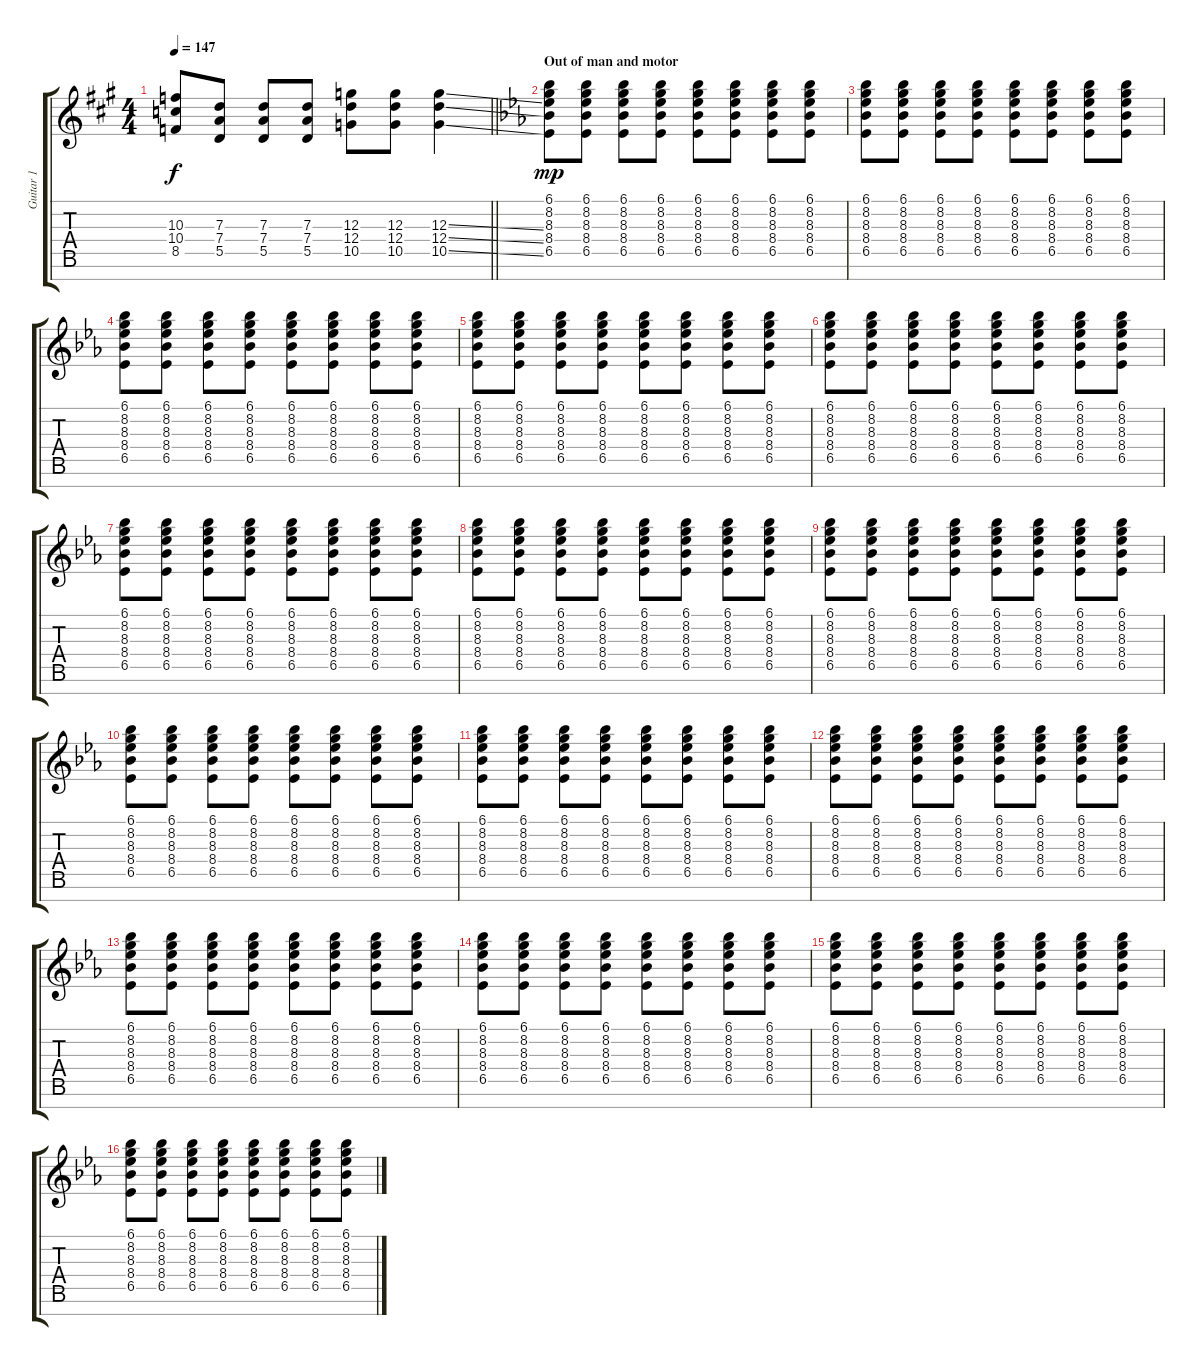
\track ("Guitar 1" "Guitar 1") {instrument distortionguitar}
\staff {score tabs}
\tuning (E4 B3 G3 D3 A2 E2 B1) {hide}
\ts (4 4)
\tempo 147
\clef g2
\barLineRight lightlight
\ks a
(10.3{t} 10.4{t} 8.5{t}).8{dy f} (7.3 7.4 5.5).8 (7.3 7.4 5.5).8 (7.3 7.4 5.5).8 (12.3 12.4 10.5).8 (12.3 12.4 10.5).8 (12.3{ss} 12.4{ss} 10.5{ss}).4 |
\section ("" "Out of man and motor")
\ks eb
(6.1 8.2 8.3 8.4 6.5).8{dy mp} (6.1 8.2 8.3 8.4 6.5).8 (6.1 8.2 8.3 8.4 6.5).8 (6.1 8.2 8.3 8.4 6.5).8 (6.1 8.2 8.3 8.4 6.5).8 (6.1 8.2 8.3 8.4 6.5).8 (6.1 8.2 8.3 8.4 6.5).8 (6.1 8.2 8.3 8.4 6.5).8 |
(6.1 8.2 8.3 8.4 6.5).8 (6.1 8.2 8.3 8.4 6.5).8 (6.1 8.2 8.3 8.4 6.5).8 (6.1 8.2 8.3 8.4 6.5).8 (6.1 8.2 8.3 8.4 6.5).8 (6.1 8.2 8.3 8.4 6.5).8 (6.1 8.2 8.3 8.4 6.5).8 (6.1 8.2 8.3 8.4 6.5).8 |
(6.1 8.2 8.3 8.4 6.5).8 (6.1 8.2 8.3 8.4 6.5).8 (6.1 8.2 8.3 8.4 6.5).8 (6.1 8.2 8.3 8.4 6.5).8 (6.1 8.2 8.3 8.4 6.5).8 (6.1 8.2 8.3 8.4 6.5).8 (6.1 8.2 8.3 8.4 6.5).8 (6.1 8.2 8.3 8.4 6.5).8 |
(6.1 8.2 8.3 8.4 6.5).8 (6.1 8.2 8.3 8.4 6.5).8 (6.1 8.2 8.3 8.4 6.5).8 (6.1 8.2 8.3 8.4 6.5).8 (6.1 8.2 8.3 8.4 6.5).8 (6.1 8.2 8.3 8.4 6.5).8 (6.1 8.2 8.3 8.4 6.5).8 (6.1 8.2 8.3 8.4 6.5).8 |
(6.1 8.2 8.3 8.4 6.5).8 (6.1 8.2 8.3 8.4 6.5).8 (6.1 8.2 8.3 8.4 6.5).8 (6.1 8.2 8.3 8.4 6.5).8 (6.1 8.2 8.3 8.4 6.5).8 (6.1 8.2 8.3 8.4 6.5).8 (6.1 8.2 8.3 8.4 6.5).8 (6.1 8.2 8.3 8.4 6.5).8 |
(6.1 8.2 8.3 8.4 6.5).8 (6.1 8.2 8.3 8.4 6.5).8 (6.1 8.2 8.3 8.4 6.5).8 (6.1 8.2 8.3 8.4 6.5).8 (6.1 8.2 8.3 8.4 6.5).8 (6.1 8.2 8.3 8.4 6.5).8 (6.1 8.2 8.3 8.4 6.5).8 (6.1 8.2 8.3 8.4 6.5).8 |
(6.1 8.2 8.3 8.4 6.5).8 (6.1 8.2 8.3 8.4 6.5).8 (6.1 8.2 8.3 8.4 6.5).8 (6.1 8.2 8.3 8.4 6.5).8 (6.1 8.2 8.3 8.4 6.5).8 (6.1 8.2 8.3 8.4 6.5).8 (6.1 8.2 8.3 8.4 6.5).8 (6.1 8.2 8.3 8.4 6.5).8 |
(6.1 8.2 8.3 8.4 6.5).8 (6.1 8.2 8.3 8.4 6.5).8 (6.1 8.2 8.3 8.4 6.5).8 (6.1 8.2 8.3 8.4 6.5).8 (6.1 8.2 8.3 8.4 6.5).8 (6.1 8.2 8.3 8.4 6.5).8 (6.1 8.2 8.3 8.4 6.5).8 (6.1 8.2 8.3 8.4 6.5).8 |
(6.1 8.2 8.3 8.4 6.5).8 (6.1 8.2 8.3 8.4 6.5).8 (6.1 8.2 8.3 8.4 6.5).8 (6.1 8.2 8.3 8.4 6.5).8 (6.1 8.2 8.3 8.4 6.5).8 (6.1 8.2 8.3 8.4 6.5).8 (6.1 8.2 8.3 8.4 6.5).8 (6.1 8.2 8.3 8.4 6.5).8 |
(6.1 8.2 8.3 8.4 6.5).8 (6.1 8.2 8.3 8.4 6.5).8 (6.1 8.2 8.3 8.4 6.5).8 (6.1 8.2 8.3 8.4 6.5).8 (6.1 8.2 8.3 8.4 6.5).8 (6.1 8.2 8.3 8.4 6.5).8 (6.1 8.2 8.3 8.4 6.5).8 (6.1 8.2 8.3 8.4 6.5).8 |
(6.1 8.2 8.3 8.4 6.5).8 (6.1 8.2 8.3 8.4 6.5).8 (6.1 8.2 8.3 8.4 6.5).8 (6.1 8.2 8.3 8.4 6.5).8 (6.1 8.2 8.3 8.4 6.5).8 (6.1 8.2 8.3 8.4 6.5).8 (6.1 8.2 8.3 8.4 6.5).8 (6.1 8.2 8.3 8.4 6.5).8 |
(6.1 8.2 8.3 8.4 6.5).8 (6.1 8.2 8.3 8.4 6.5).8 (6.1 8.2 8.3 8.4 6.5).8 (6.1 8.2 8.3 8.4 6.5).8 (6.1 8.2 8.3 8.4 6.5).8 (6.1 8.2 8.3 8.4 6.5).8 (6.1 8.2 8.3 8.4 6.5).8 (6.1 8.2 8.3 8.4 6.5).8 |
(6.1 8.2 8.3 8.4 6.5).8 (6.1 8.2 8.3 8.4 6.5).8 (6.1 8.2 8.3 8.4 6.5).8 (6.1 8.2 8.3 8.4 6.5).8 (6.1 8.2 8.3 8.4 6.5).8 (6.1 8.2 8.3 8.4 6.5).8 (6.1 8.2 8.3 8.4 6.5).8 (6.1 8.2 8.3 8.4 6.5).8 |
(6.1 8.2 8.3 8.4 6.5).8 (6.1 8.2 8.3 8.4 6.5).8 (6.1 8.2 8.3 8.4 6.5).8 (6.1 8.2 8.3 8.4 6.5).8 (6.1 8.2 8.3 8.4 6.5).8 (6.1 8.2 8.3 8.4 6.5).8 (6.1 8.2 8.3 8.4 6.5).8 (6.1 8.2 8.3 8.4 6.5).8 |
(6.1 8.2 8.3 8.4 6.5).8 (6.1 8.2 8.3 8.4 6.5).8 (6.1 8.2 8.3 8.4 6.5).8 (6.1 8.2 8.3 8.4 6.5).8 (6.1 8.2 8.3 8.4 6.5).8 (6.1 8.2 8.3 8.4 6.5).8 (6.1 8.2 8.3 8.4 6.5).8 (6.1 8.2 8.3 8.4 6.5).8
